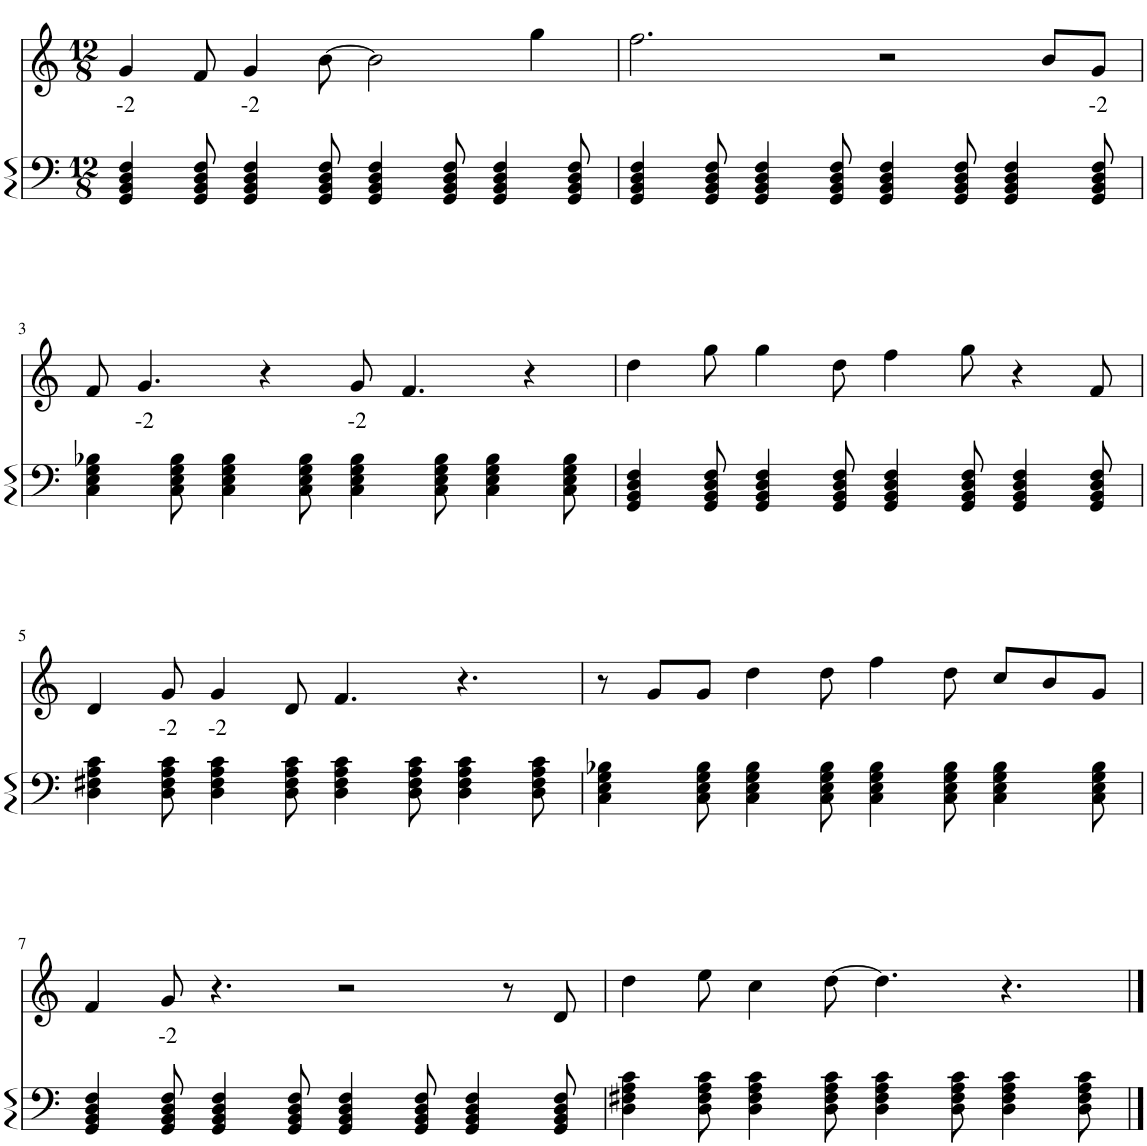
**kern	**kern	**text
*part2	*part1	*part1
*staff2	*staff1	*staff1
*I"Piano	*I"Harmonica	*
*I'Pno	*I'Hmca	*
*clefF4	*clefG2	*
*k[]	*k[]	*
*M12/8	*M12/8	*
=1	=1	=1
!	!	!LO:LY:b
4GG/ 4BB/ 4D/ 4F/	4g/	-2
8GG/ 8BB/ 8D/ 8F/	8f/	.
!	!	!LO:LY:b
4GG/ 4BB/ 4D/ 4F/	4g/	-2
8GG/ 8BB/ 8D/ 8F/	[8b\	.
4GG/ 4BB/ 4D/ 4F/	2b\]	.
8GG/ 8BB/ 8D/ 8F/	.	.
4GG/ 4BB/ 4D/ 4F/	.	.
.	4gg\	.
8GG/ 8BB/ 8D/ 8F/	.	.
=2	=2	=2
4GG/ 4BB/ 4D/ 4F/	2.ff\	.
8GG/ 8BB/ 8D/ 8F/	.	.
4GG/ 4BB/ 4D/ 4F/	.	.
8GG/ 8BB/ 8D/ 8F/	.	.
4GG/ 4BB/ 4D/ 4F/	2r	.
8GG/ 8BB/ 8D/ 8F/	.	.
4GG/ 4BB/ 4D/ 4F/	.	.
.	8b/L	.
!	!	!LO:LY:b
8GG/ 8BB/ 8D/ 8F/	8g/J	-2
!!LO:LB:g=z
=3	=3	=3
4C\ 4E\ 4G\ 4B-X\	8f/	.
!	!	!LO:LY:b
.	4.g/	-2
8C\ 8E\ 8G\ 8B-\	.	.
4C\ 4E\ 4G\ 4B-\	.	.
.	4r	.
8C\ 8E\ 8G\ 8B-\	.	.
!	!	!LO:LY:b
4C\ 4E\ 4G\ 4B-\	8g/	-2
.	4.f/	.
8C\ 8E\ 8G\ 8B-\	.	.
4C\ 4E\ 4G\ 4B-\	.	.
.	4r	.
8C\ 8E\ 8G\ 8B-\	.	.
=4	=4	=4
4GG/ 4BB/ 4D/ 4F/	4dd\	.
8GG/ 8BB/ 8D/ 8F/	8gg\	.
4GG/ 4BB/ 4D/ 4F/	4gg\	.
8GG/ 8BB/ 8D/ 8F/	8dd\	.
4GG/ 4BB/ 4D/ 4F/	4ff\	.
8GG/ 8BB/ 8D/ 8F/	8gg\	.
4GG/ 4BB/ 4D/ 4F/	4r	.
8GG/ 8BB/ 8D/ 8F/	8f/	.
!!LO:LB:g=z
=5	=5	=5
4D\ 4F#X\ 4A\ 4c\	4d/	.
!	!	!LO:LY:b
8D\ 8F#\ 8A\ 8c\	8g/	-2
!	!	!LO:LY:b
4D\ 4F#\ 4A\ 4c\	4g/	-2
8D\ 8F#\ 8A\ 8c\	8d/	.
4D\ 4F#\ 4A\ 4c\	4.f/	.
8D\ 8F#\ 8A\ 8c\	.	.
4D\ 4F#\ 4A\ 4c\	4.r	.
8D\ 8F#\ 8A\ 8c\	.	.
=6	=6	=6
4C\ 4E\ 4G\ 4B-X\	8r	.
.	8g/L	.
8C\ 8E\ 8G\ 8B-\	8g/J	.
4C\ 4E\ 4G\ 4B-\	4dd\	.
8C\ 8E\ 8G\ 8B-\	8dd\	.
4C\ 4E\ 4G\ 4B-\	4ff\	.
8C\ 8E\ 8G\ 8B-\	8dd\	.
4C\ 4E\ 4G\ 4B-\	8cc/L	.
.	8b/	.
8C\ 8E\ 8G\ 8B-\	8g/J	.
!!LO:LB:g=z
=7	=7	=7
4GG/ 4BB/ 4D/ 4F/	4f/	.
!	!	!LO:LY:b
8GG/ 8BB/ 8D/ 8F/	8g/	-2
4GG/ 4BB/ 4D/ 4F/	4.r	.
8GG/ 8BB/ 8D/ 8F/	.	.
4GG/ 4BB/ 4D/ 4F/	2r	.
8GG/ 8BB/ 8D/ 8F/	.	.
4GG/ 4BB/ 4D/ 4F/	.	.
.	8r	.
8GG/ 8BB/ 8D/ 8F/	8d/	.
=8	=8	=8
4D\ 4F#X\ 4A\ 4c\	4dd\	.
8D\ 8F#\ 8A\ 8c\	8ee\	.
4D\ 4F#\ 4A\ 4c\	4cc\	.
8D\ 8F#\ 8A\ 8c\	[8dd\	.
4D\ 4F#\ 4A\ 4c\	4.dd\]	.
8D\ 8F#\ 8A\ 8c\	.	.
4D\ 4F#\ 4A\ 4c\	4.r	.
8D\ 8F#\ 8A\ 8c\	.	.
==	==	==
*-	*-	*-
